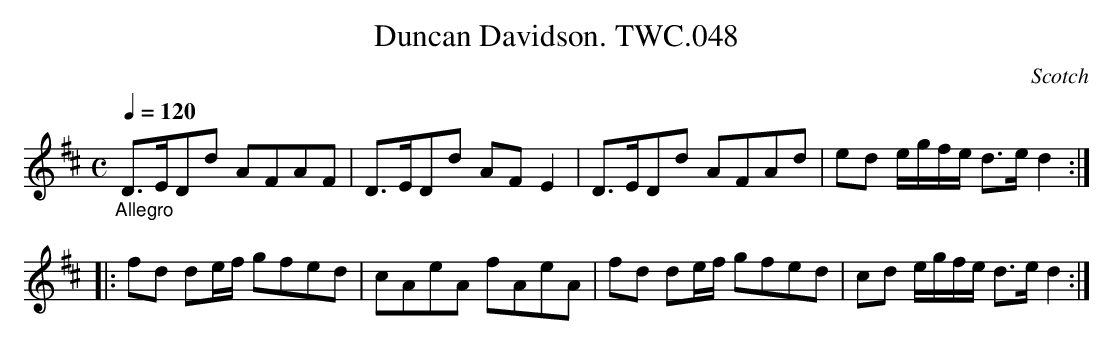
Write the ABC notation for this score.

X:1
T:Duncan Davidson. TWC.048
M:C
L:1/8
Q:1/4=120
C:Scotch
K:D
"_Allegro"
D>EDd AFAF|D>EDd AFE2|D>EDd AFAd|ed e/g/f/e/ d>e d2:|
|:fd de/f/ gfed|cAeA fAeA|fd de/f/ gfed|cd e/g/f/e/ d>e d2:|
